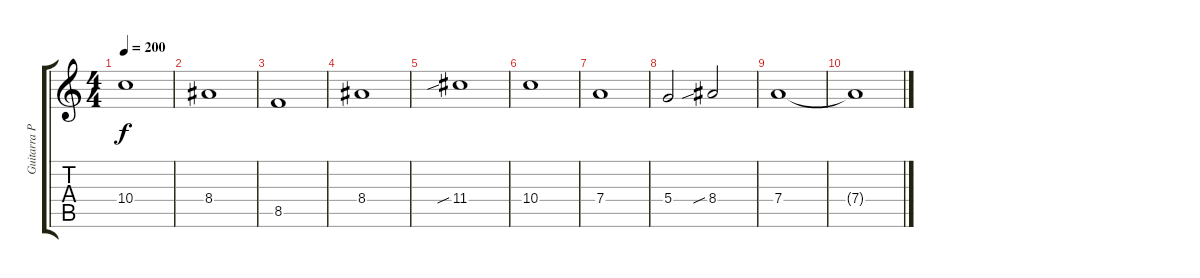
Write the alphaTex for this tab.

\track ("Guitarra Principal" "Guitarra P") {mute instrument distortionguitar}
\staff {score tabs}
\tuning (E4 B3 G3 D3 A2 E2) {hide}
\ts (4 4)
\tempo 200
\clef g2
\ks c
10.4.1{dy f} |
8.4.1 |
8.5.1 |
8.4.1 |
11.4{sib}.1 |
10.4.1 |
7.4.1 |
5.4.2 8.4{sib}.2 |
7.4.1 |
7.4{t}.1{volume 0}
